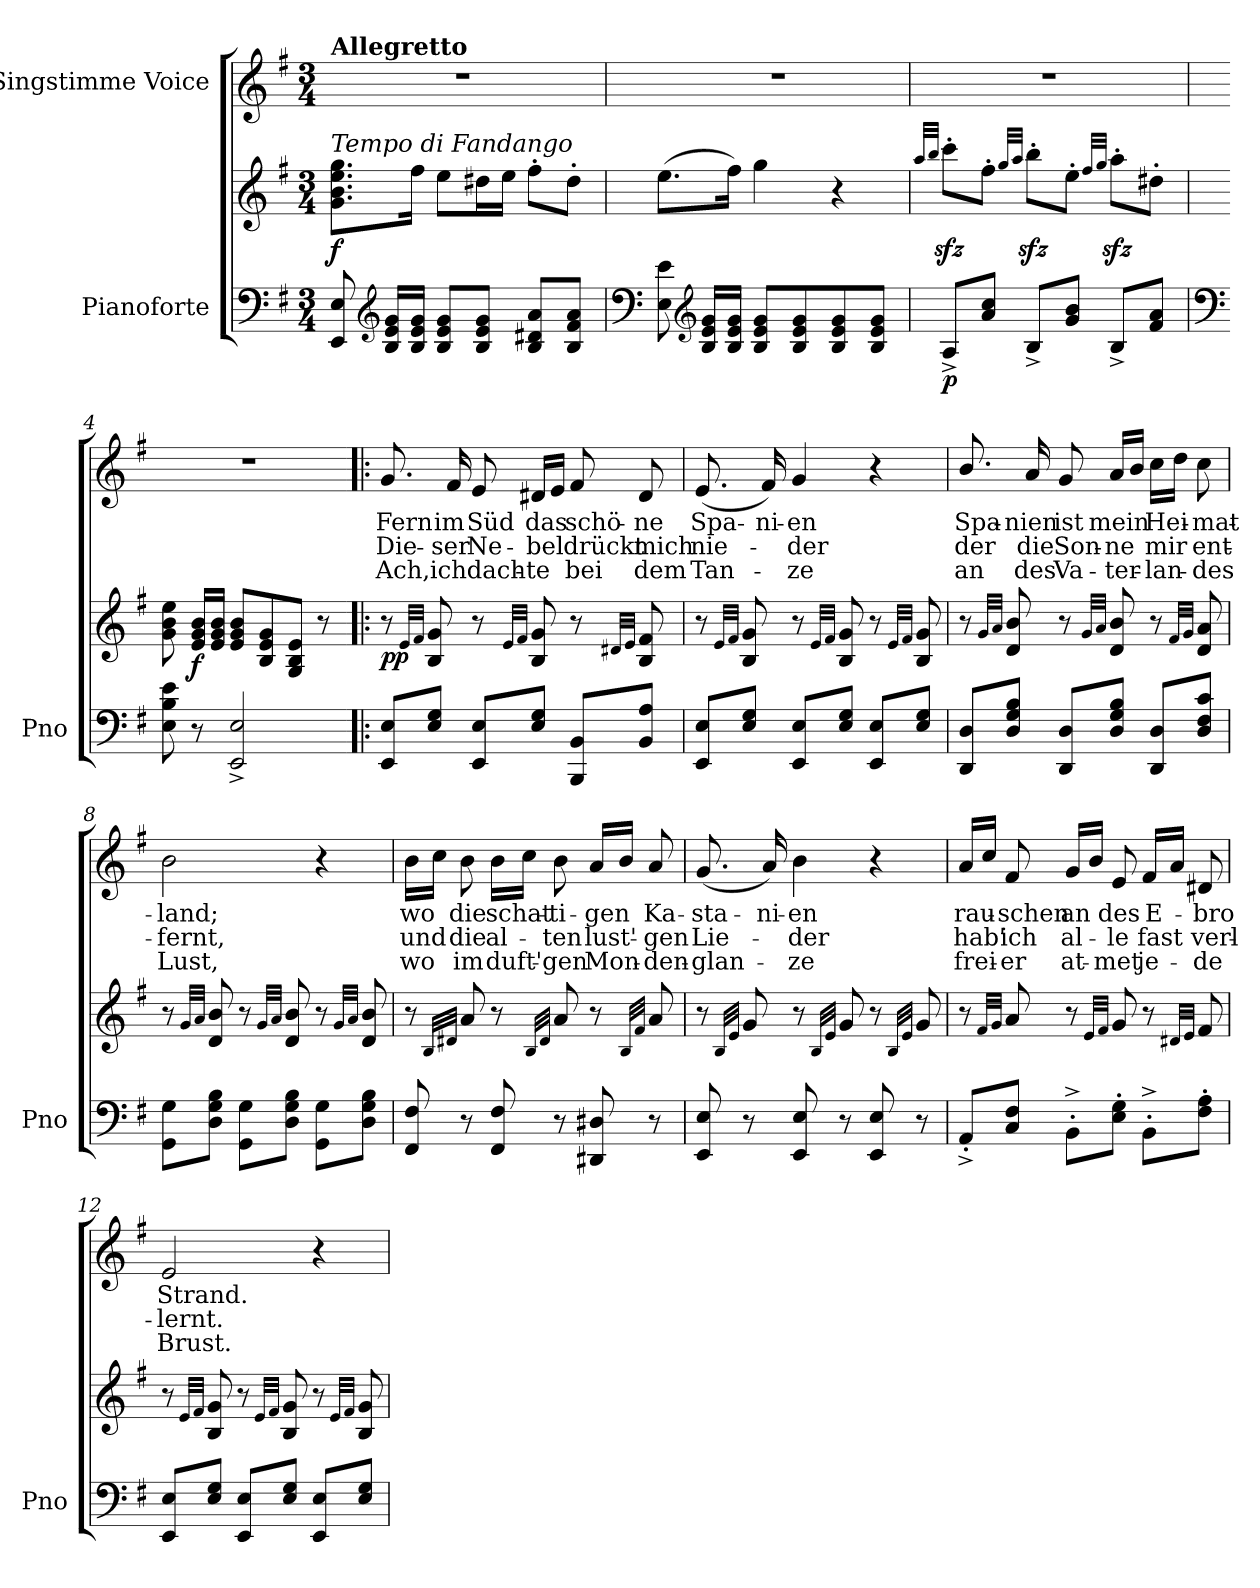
**kern	**kern	**dynam	**kern	**text	**text	**text
*part2	*part2	*part2	*part1	*part1	*part1	*part1
*staff3	*staff2	*staff2/3	*staff1	*staff1	*staff1	*staff1
*I"Pianoforte	*	*	*I"Singstimme Voice	*	*	*
*I'Pno	*	*	*	*	*	*
*clefF4	*clefG2	*	*clefG2	*	*	*
*k[f#]	*k[f#]	*	*k[f#]	*	*	*
*M3/4	*M3/4	*	*M3/4	*	*	*
=1	=1	=1	=1	=1	=1	=1
!	!	!	!LO:TX:a:B:t=Allegretto	!	!	!
!	!LO:TX:i:t=Tempo di Fandango	!	!	!	!	!
!	!	!LO:DY:b	!	!	!	!
8EE/ 8E/	8.g\ 8.b\ 8.ee\ 8.gg\L	f	2.r	.	.	.
*clefG2	*	*	*	*	*	*
16B/ 16e/ 16g/LL	.	.	.	.	.	.
16B/ 16e/ 16g/JJ	16ff#\Jk	.	.	.	.	.
8B/ 8e/ 8g/L	8ee\L	.	.	.	.	.
8B/ 8e/ 8g/J	16dd#X\L	.	.	.	.	.
.	16ee\JJ	.	.	.	.	.
8B/ 8d#X/ 8a/L	8ff#'\L	.	.	.	.	.
8B/ 8f#/ 8a/J	8dd#'\J	.	.	.	.	.
=2	=2	=2	=2	=2	=2	=2
*clefF4	*	*	*	*	*	*
8E\ 8e\	(8.ee\L	.	2.r	.	.	.
*clefG2	*	*	*	*	*	*
16B/ 16e/ 16g/LL	.	.	.	.	.	.
16B/ 16e/ 16g/JJ	16ff#\Jk)	.	.	.	.	.
8B/ 8e/ 8g/L	4gg\	.	.	.	.	.
8B/ 8e/ 8g/	.	.	.	.	.	.
8B/ 8e/ 8g/	4r	.	.	.	.	.
8B/ 8e/ 8g/J	.	.	.	.	.	.
=3	=3	=3	=3	=3	=3	=3
.	32qaa/LLL	.	.	.	.	.
.	32qbb/JJJ	.	.	.	.	.
!	!	!LO:DY:b=2	!	!	!	!
8A^/L	8ccczz<'\L	p	2.r	.	.	.
8a/ 8cc/J	8ff#'\J	.	.	.	.	.
.	32qgg/LLL	.	.	.	.	.
.	32qaa/JJJ	.	.	.	.	.
8B^/L	8bbzz<'\L	.	.	.	.	.
8g/ 8b/J	8ee'\J	.	.	.	.	.
.	32qff#/LLL	.	.	.	.	.
.	32qgg/JJJ	.	.	.	.	.
8B^/L	8aazz<'\L	.	.	.	.	.
8f#/ 8a/J	8dd#X'\J	.	.	.	.	.
=4	=4	=4	=4	=4	=4	=4
*clefF4	*	*	*	*	*	*
8E\ 8B\ 8e\	8g\ 8b\ 8ee\	.	2.r	.	.	.
!	!	!LO:DY:b	!	!	!	!
8r	16e/ 16g/ 16b/LL	f	.	.	.	.
.	16e/ 16g/ 16b/JJ	.	.	.	.	.
2EE/^ 2E/^	8e/ 8g/ 8b/L	.	.	.	.	.
.	8B/ 8e/ 8g/	.	.	.	.	.
.	8G/ 8B/ 8e/J	.	.	.	.	.
.	8r	.	.	.	.	.
=5!|:	=5!|:	=5!|:	=5!|:	=5!|:	=5!|:	=5!|:
!	!	!LO:DY:b	!	!	!	!
8EE/ 8E/L	8r	pp	8.g/	Fern	Die-	Ach,
.	32qe/LLL	.	.	.	.	.
.	32qf#/JJJ	.	.	.	.	.
8E/ 8G/J	8B/ 8g/	.	.	.	.	.
.	.	.	16f#/	im	-ser	ich
8EE/ 8E/L	8r	.	8e/	Süd	Ne-	dach-
.	32qe/LLL	.	.	.	.	.
.	32qf#/JJJ	.	.	.	.	.
8E/ 8G/J	8B/ 8g/	.	16d#X/LL	das	-bel	-te
.	.	.	16e/JJ	.	.	.
8BBB/ 8BB/L	8r	.	8f#/	schö-	drückt	bei
.	32qd#X/LLL	.	.	.	.	.
.	32qe/JJJ	.	.	.	.	.
8BB/ 8A/J	8B/ 8f#/	.	8d#/	-ne	mich	dem
=6	=6	=6	=6	=6	=6	=6
8EE/ 8E/L	8r	.	(8.e/	Spa-	nie-	Tan-
.	32qe/LLL	.	.	.	.	.
.	32qf#/JJJ	.	.	.	.	.
8E/ 8G/J	8B/ 8g/	.	.	.	.	.
.	.	.	16f#/)	-ni-	.	.
8EE/ 8E/L	8r	.	4g/	-en	-der	-ze
.	32qe/LLL	.	.	.	.	.
.	32qf#/JJJ	.	.	.	.	.
8E/ 8G/J	8B/ 8g/	.	.	.	.	.
8EE/ 8E/L	8r	.	4r	.	.	.
.	32qe/LLL	.	.	.	.	.
.	32qf#/JJJ	.	.	.	.	.
8E/ 8G/J	8B/ 8g/	.	.	.	.	.
=7	=7	=7	=7	=7	=7	=7
8DD/ 8D/L	8r	.	8.b/	Spa-	der	an
.	32qg/LLL	.	.	.	.	.
.	32qa/JJJ	.	.	.	.	.
8D/ 8G/ 8B/J	8d/ 8b/	.	.	.	.	.
.	.	.	16a/	-nien	die	des
8DD/ 8D/L	8r	.	8g/	ist	Son-	Va-
.	32qg/LLL	.	.	.	.	.
.	32qa/JJJ	.	.	.	.	.
8D/ 8G/ 8B/J	8d/ 8b/	.	16a/LL	mein	-ne	-ter-
.	.	.	16b/JJ	.	.	.
8DD/ 8D/L	8r	.	16cc\LL	Hei-	mir	-lan-
.	.	.	16dd\JJ	.	.	.
.	32qf#/LLL	.	.	.	.	.
.	32qg/JJJ	.	.	.	.	.
8D/ 8F#/ 8c/J	8d/ 8a/	.	8cc\	-mat-	ent-	-des
=8	=8	=8	=8	=8	=8	=8
8GG\ 8G\L	8r	.	2b\	-land;	-fernt,	Lust,
.	32qg/LLL	.	.	.	.	.
.	32qa/JJJ	.	.	.	.	.
8D\ 8G\ 8B\J	8d/ 8b/	.	.	.	.	.
8GG\ 8G\L	8r	.	.	.	.	.
.	32qg/LLL	.	.	.	.	.
.	32qa/JJJ	.	.	.	.	.
8D\ 8G\ 8B\J	8d/ 8b/	.	.	.	.	.
8GG\ 8G\L	8r	.	4r	.	.	.
.	32qg/LLL	.	.	.	.	.
.	32qa/JJJ	.	.	.	.	.
8D\ 8G\ 8B\J	8d/ 8b/	.	.	.	.	.
=9	=9	=9	=9	=9	=9	=9
8FF#/ 8F#/	8r	.	16b\LL	wo	und	wo
.	.	.	16cc\JJ	.	.	.
.	32qB/LLL	.	.	.	.	.
.	32qd#X/JJJ	.	.	.	.	.
8r	8a/	.	8b\	die	die	im
8FF#/ 8F#/	8r	.	16b\LL	schat-	al-	duft'-
.	.	.	16cc\JJ	.	.	.
.	32qB/LLL	.	.	.	.	.
.	32qd#/JJJ	.	.	.	.	.
8r	8a/	.	8b\	-ti-	-ten	-gen
8DD#X/ 8D#X/	8r	.	16a/LL	-gen	lust'-	Mon-
.	.	.	16b/JJ	.	.	.
.	32qB/LLL	.	.	.	.	.
.	32qf#/JJJ	.	.	.	.	.
8r	8a/	.	8a/	Ka-	-gen	-den-
=10	=10	=10	=10	=10	=10	=10
8EE/ 8E/	8r	.	(8.g/	-sta-	Lie-	-glan-
.	32qB/LLL	.	.	.	.	.
.	32qe/JJJ	.	.	.	.	.
8r	8g/	.	.	.	.	.
.	.	.	16a/)	-ni-	.	.
8EE/ 8E/	8r	.	4b\	-en	-der	-ze
.	32qB/LLL	.	.	.	.	.
.	32qe/JJJ	.	.	.	.	.
8r	8g/	.	.	.	.	.
8EE/ 8E/	8r	.	4r	.	.	.
.	32qB/LLL	.	.	.	.	.
.	32qe/JJJ	.	.	.	.	.
8r	8g/	.	.	.	.	.
=11	=11	=11	=11	=11	=11	=11
8AA'^>/L	8r	.	16a/LL	rau-	hab'	frei-
.	.	.	16cc/JJ	.	.	.
.	32qf#/LLL	.	.	.	.	.
.	32qg/JJJ	.	.	.	.	.
8C/ 8F#/J	8a/	.	8f#/	-schen	ich	-er
8BB'^\L	8r	.	16g/LL	an	al-	at-
.	.	.	16b/JJ	.	.	.
.	32qe/LLL	.	.	.	.	.
.	32qf#/JJJ	.	.	.	.	.
8E\' 8G\'J	8g/	.	8e/	des	-le	-met
8BB'^\L	8r	.	16f#/LL	E-	fast	je-
.	.	.	16a/JJ	.	.	.
.	32qd#X/LLL	.	.	.	.	.
.	32qe/JJJ	.	.	.	.	.
8F#\' 8A\'J	8f#/	.	8d#X/	-bro	verl-	-de
=12	=12	=12	=12	=12	=12	=12
8EE/ 8E/L	8r	.	2e/	Strand.	-lernt.	Brust.
.	32qe/LLL	.	.	.	.	.
.	32qf#/JJJ	.	.	.	.	.
8E/ 8G/J	8B/ 8g/	.	.	.	.	.
8EE/ 8E/L	8r	.	.	.	.	.
.	32qe/LLL	.	.	.	.	.
.	32qf#/JJJ	.	.	.	.	.
8E/ 8G/J	8B/ 8g/	.	.	.	.	.
8EE/ 8E/L	8r	.	4r	.	.	.
.	32qe/LLL	.	.	.	.	.
.	32qf#/JJJ	.	.	.	.	.
8E/ 8G/J	8B/ 8g/	.	.	.	.	.
=	=	=	=	=	=	=
*-	*-	*-	*-	*-	*-	*-
